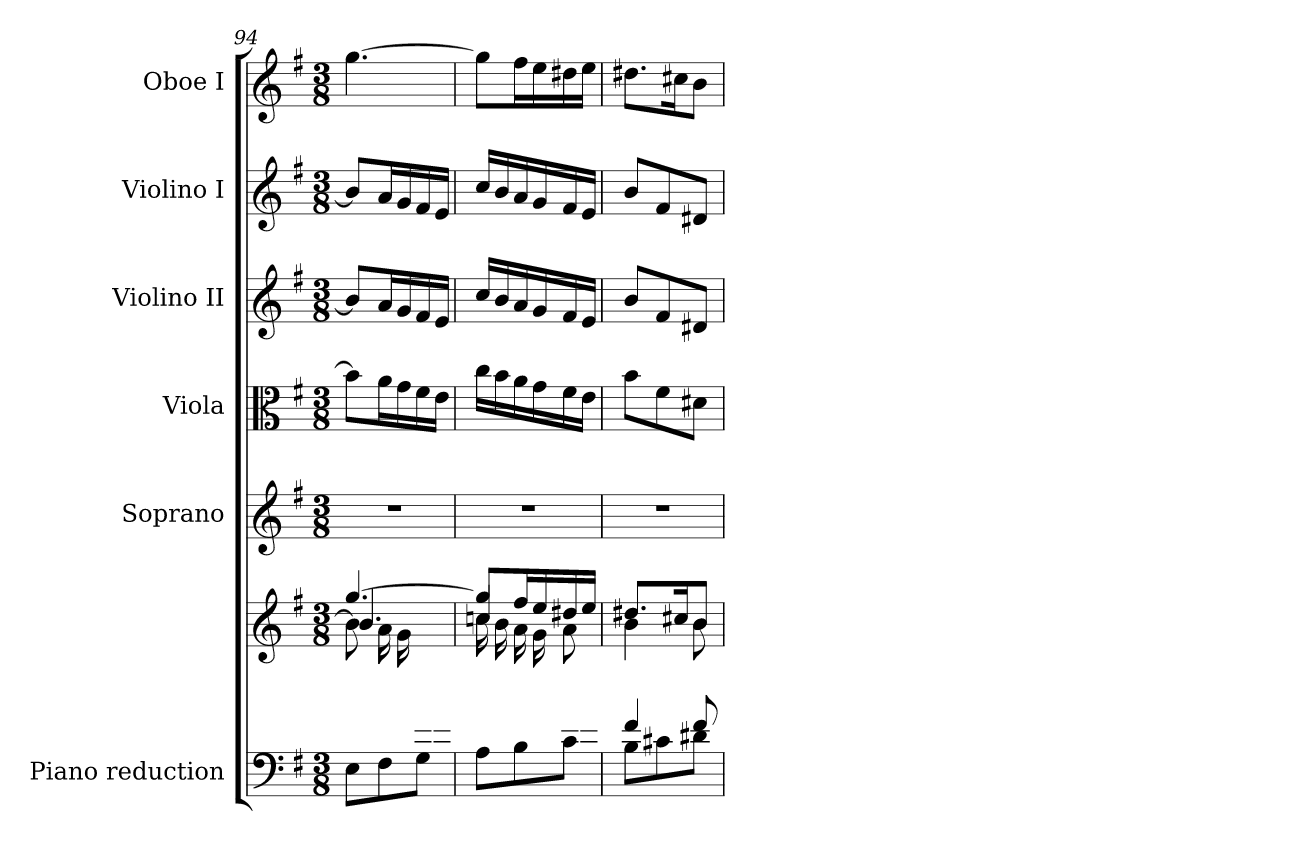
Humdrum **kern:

**kern	**kern	**kern	**kern	**kern	**kern	**kern
*part6	*part6	*part5	*part4	*part3	*part2	*part1
*staff7	*staff6	*staff5	*staff4	*staff3	*staff2	*staff1
*I"Piano reduction	*	*I"Soprano	*I"Viola	*I"Violino II	*I"Violino I	*I"Oboe I
*I'Pno	*	*	*I'Vla	*I'Vln	*I'Vln	*I'Ob
*clefF4	*clefG2	*clefG2	*clefC3	*clefG2	*clefG2	*clefG2
*k[f#]	*k[f#]	*k[f#]	*k[f#]	*k[f#]	*k[f#]	*k[f#]
*M3/8	*M3/8	*M3/8	*M3/8	*M3/8	*M3/8	*M3/8
=94	=94	=94	=94	=94	=94	=94
*^	*^	*	*	*	*	*
*	*	*	*^	*	*	*	*	*
4ryy	8E\L	[4.gg/	8b\L]	4.b/	4.r	8b\L]	8b/L]	8b/L]	[4.gg\
.	8F#\	.	16a\L	.	.	16a\L	16a/L	16a/L	.
.	.	.	16g\	.	.	16g\	16g/	16g/	.
16f#/	8G\J	.	8ryy	.	.	16f#\	16f#/	16f#/	.
16e/JJ	.	.	.	.	.	16e\JJ	16e/JJ	16e/JJ	.
=95	=95	=95	=95	=95	=95	=95	=95	=95	=95
4ryy	8A\L	8gg/L]	16ccn\LL	4cc/	4.r	16cc\LL	16cc/LL	16cc/LL	8gg\L]
.	.	.	16b\	.	.	16b\	16b/	16b/	.
.	8B\	16ff#/L	16a\	.	.	16a\	16a/	16a/	16ff#\L
.	.	16ee/	16g\	.	.	16g\	16g/	16g/	16ee\
16f#/	8c\J	16dd#X/	8ryy	8a\	.	16f#\	16f#/	16f#/	16dd#X\
16e/JJ	.	16ee/JJ	.	.	.	16e\JJ	16e/JJ	16e/JJ	16ee\JJ
*	*	*	*v	*v	*	*	*	*	*
=96	=96	=96	=96	=96	=96	=96	=96	=96
4f#/	8B\L	8.dd#X/L	4b\	4.r	8b\L	8b/L	8b/L	8.dd#X\L
.	8c#X\	.	.	.	8f#\	8f#/	8f#/	.
.	.	16cc#X/K	.	.	.	.	.	16cc#X\K
8f#/	8d#X\J	8b/J	8b\	.	8d#X\J	8d#X/J	8d#X/J	8b\J
*v	*v	*	*	*	*	*	*	*
*	*v	*v	*	*	*	*	*
=	=	=	=	=	=	=
*-	*-	*-	*-	*-	*-	*-
